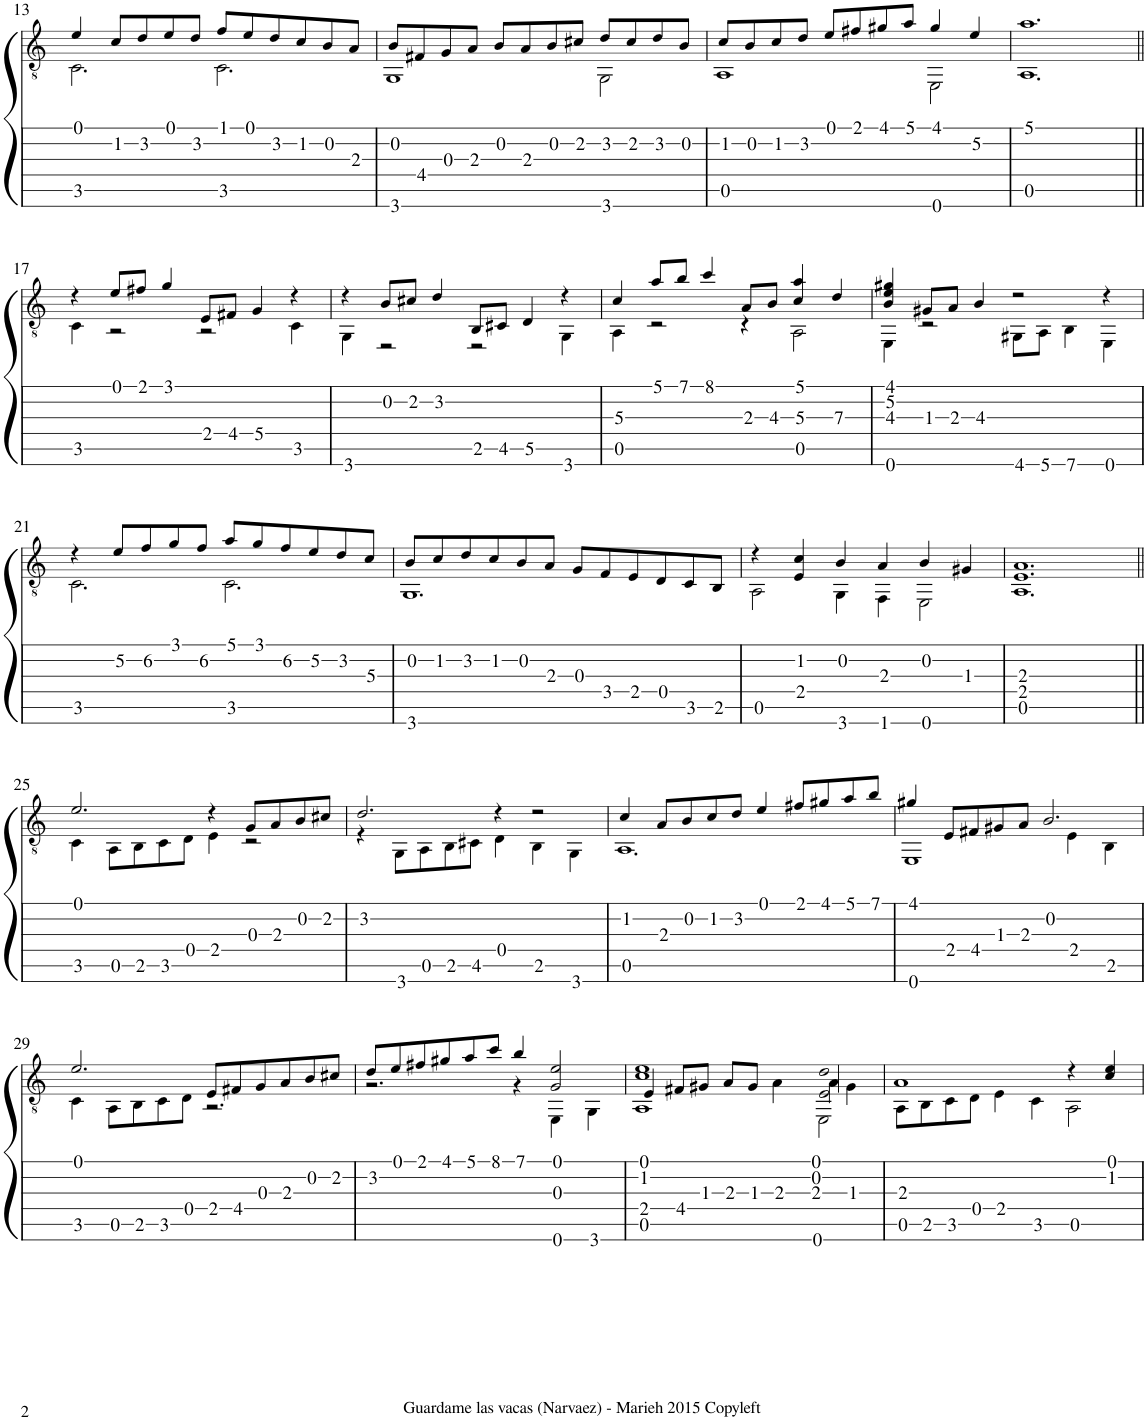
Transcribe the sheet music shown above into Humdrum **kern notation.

**kern	**kern
*part2	*part1
*staff2	*staff1
*I"Guitare classique [Tablature]	*I"Guitare classique
!!LO:PB:g=z
*	*clefGv2
*k[]	*k[]
*M6/4	*M6/4
=13	=13
*^	*^
4e	2.C	4e/	2.C\
8cL	.	8c/L	.
8d	.	8d/	.
8e	.	8e/	.
8dJ	.	8d/J	.
8fL	2.C	8f/L	2.C\
8e	.	8e/	.
8d	.	8d/	.
8c	.	8c/	.
8B	.	8B/	.
8AJ	.	8A/J	.
=14	=14	=14	=14
8BL	1GG	8B/L	1GG
8F#X	.	8F#X/	.
8G	.	8G/	.
8A	.	8A/J	.
8B	.	8B/L	.
8AJ	.	8A/	.
8BL	.	8B/	.
8c#X	.	8c#X/J	.
8d	2GG	8d/L	2GG\
8c#	.	8c#/	.
8d	.	8d/	.
8BJ	.	8B/J	.
=15	=15	=15	=15
8cL	1AA	8c/L	1AA
8B	.	8B/	.
8c	.	8c/	.
8d	.	8d/J	.
8e	.	8e/L	.
8f#XJ	.	8f#X/	.
8g#XL	.	8g#X/	.
8aJ	.	8a/J	.
4g#	2EE	4g#/	2EE\
4e	.	4e/	.
=16	=16	=16	=16
1.a	1.AA	1.a	1.AA
!!LO:LB:g=z	!!
=17||	=17||	=17||	=17||
4r	4C	4r	4C\
8eL	2r	8e/L	2r
8f#XJ	.	8f#X/J	.
4g	.	4g/	.
8EL	2r	8E/L	2r
8F#XJ	.	8F#X/J	.
4G	.	4G/	.
4r	4C	4r	4C\
=18	=18	=18	=18
4r	4GG	4r	4GG\
8BL	2r	8B/L	2r
8c#XJ	.	8c#X/J	.
4d	.	4d/	.
8BBL	2r	8BB/L	2r
8C#XJ	.	8C#X/J	.
4D	.	4D/	.
4r	4GG	4r	4GG\
=19	=19	=19	=19
4c	4AA	4c/	4AA\
8aL	2r	8a/L	2r
8bJ	.	8b/J	.
4cc	.	4cc/	.
8AL	4r	8A/L	4r
8BJ	.	8B/J	.
4c 4a	2AA	4c/ 4a/	2AA\
4d	.	4d/	.
=20	=20	=20	=20
4B 4e 4g#X	4EE	4B/ 4e/ 4g#X/	4EE\
8G#XL	2r	8G#X/L	2r
8AJ	.	8A/J	.
4B	.	4B/	.
2r	8GG#XL	2r	8GG#X\L
.	8AAJ	.	8AA\J
.	4BB	.	4BB\
4r	4EE	4r	4EE\
!!LO:LB:g=z	!!
=21	=21	=21	=21
4r	2.C	4r	2.C\
8eL	.	8e/L	.
8f	.	8f/	.
8g	.	8g/	.
8fJ	.	8f/J	.
8aL	2.C	8a/L	2.C\
8g	.	8g/	.
8f	.	8f/	.
8e	.	8e/	.
8d	.	8d/	.
8cJ	.	8c/J	.
=22	=22	=22	=22
8BL	1.GG	8B/L	1.GG
8c	.	8c/	.
8d	.	8d/	.
8c	.	8c/	.
8B	.	8B/	.
8AJ	.	8A/J	.
8GL	.	8G/L	.
8F	.	8F/	.
8E	.	8E/	.
8D	.	8D/	.
8C	.	8C/	.
8BBJ	.	8BB/J	.
=23	=23	=23	=23
4r	2AA	4r	2AA\
4E 4c	.	4E/ 4c/	.
4B	4GG	4B/	4GG\
4A	4FF	4A/	4FF\
4B	2EE	4B/	2EE\
4G#X	.	4G#X/	.
=24	=24	=24	=24
1.E 1.A	1.AA	1.E 1.A	1.AA
!!LO:LB:g=z	!!
=25||	=25||	=25||	=25||
2.e	4C	2.e/	4C\
.	8AAL	.	8AA\L
.	8BB	.	8BB\
.	8C	.	8C\
.	8DJ	.	8D\J
4r	4E	4r	4E\
8GL	2r	8G/L	2r
8A	.	8A/	.
8B	.	8B/	.
8c#XJ	.	8c#X/J	.
=26	=26	=26	=26
2.d	4r	2.d/	4r
.	8GGL	.	8GG\L
.	8AA	.	8AA\
.	8BB	.	8BB\
.	8C#XJ	.	8C#X\J
4r	4D	4r	4D\
2r	4BB	2r	4BB\
.	4GG	.	4GG\
=27	=27	=27	=27
4c	1.AA	4c/	1.AA
8AL	.	8A/L	.
8B	.	8B/	.
8c	.	8c/	.
8dJ	.	8d/J	.
4e	.	4e/	.
8f#XL	.	8f#X/L	.
8g#X	.	8g#X/	.
8a	.	8a/	.
8bJ	.	8b/J	.
=28	=28	=28	=28
4g#X	1EE	4g#X/	1EE
8EL	.	8E/L	.
8F#X	.	8F#X/	.
8G#X	.	8G#X/	.
8AJ	.	8A/J	.
2.B	.	2.B/	.
.	4E	.	4E\
.	4BB	.	4BB\
!!LO:LB:g=z	!!
=29	=29	=29	=29
2.e	4C	2.e/	4C\
.	8AAL	.	8AA\L
.	8BB	.	8BB\
.	8C	.	8C\
.	8DJ	.	8D\J
8EL	2.r	8E/L	2.r
8F#X	.	8F#X/	.
8G	.	8G/	.
8A	.	8A/	.
8B	.	8B/	.
8c#XJ	.	8c#X/J	.
=30	=30	=30	=30
8dL	2.r	8d/L	2.r
8e	.	8e/	.
8f#X	.	8f#X/	.
8g#X	.	8g#X/	.
8a	.	8a/	.
8ccJ	.	8cc/J	.
4b	4r	4b/	4r
2G 2e	4EE	2G/ 2e/	4EE\
.	4GG	.	4GG\
=31	=31	=31	=31
*	*^	*	*^
2c 2e	4E	1AA	1c 1e	4E/	1AA
.	8F#XL	.	.	8F#X/L	.
.	8G#	.	.	8G#X/J	.
2r	8A	.	.	8A/L	.
.	8G#J	.	.	8G#/J	.
.	4A	.	.	4A\	.
2A 2B 2e	4r	2EE	2B/ 2e/	4A\	2EE\
.	4G#	.	.	4G#\	.
*	*v	*v	*	*	*
*	*	*	*v	*v
=32	=32	=32	=32
1A	8AAL	1A	8AA\L
.	8BB	.	8BB\
.	8C	.	8C\
.	8DJ	.	8D\J
.	4E	.	4E\
.	4C	.	4C\
4r	2AA	4r	2AA\
4c 4e	.	4c/ 4e/	.
*v	*v	*	*
*	*v	*v
=	=
*-	*-
